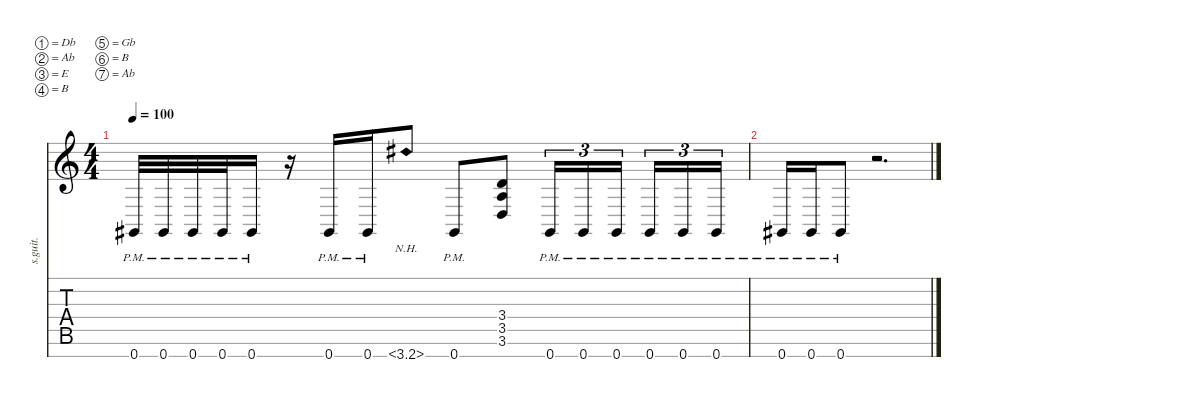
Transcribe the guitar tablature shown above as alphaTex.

\defaultSystemsLayout 4
\hideDynamics
\bracketExtendMode nobrackets
\track ("riff" "s.guit.") {instrument acousticguitarsteel}
\staff {score tabs}
\tuning (Db4 Ab3 E3 B2 Gb2 B1 Ab1)
\ts (4 4)
\tempo 100
\clef g2
\ks c
0.7{pm acc #}.32{dy mf beam Up} 0.7{pm acc #}.32{beam Up} 0.7{pm acc #}.32{beam Up} 0.7{pm acc #}.32{beam Up} 0.7{pm acc #}.16{beam Up} r.16{beam Down} 0.7{pm acc #}.16{beam Up} 0.7{pm acc #}.16{beam Up} 3.7{nh}.8{beam Up} 0.7{pm acc #}.8{beam Up} (3.6 3.5 3.4).8{beam Up} 0.7{pm acc #}.16{tu (3 2) beam Up} 0.7{pm acc #}.16{tu (3 2) beam Up} 0.7{pm acc #}.16{tu (3 2) beam Up} 0.7{pm acc #}.16{tu (3 2) beam Up} 0.7{pm acc #}.16{tu (3 2) beam Up} 0.7{pm acc #}.16{tu (3 2) beam Up} |
0.7{pm acc #}.16{beam Up} 0.7{pm acc #}.16{beam Up} 0.7{pm acc #}.8{beam Up} r.2{d beam Down}
